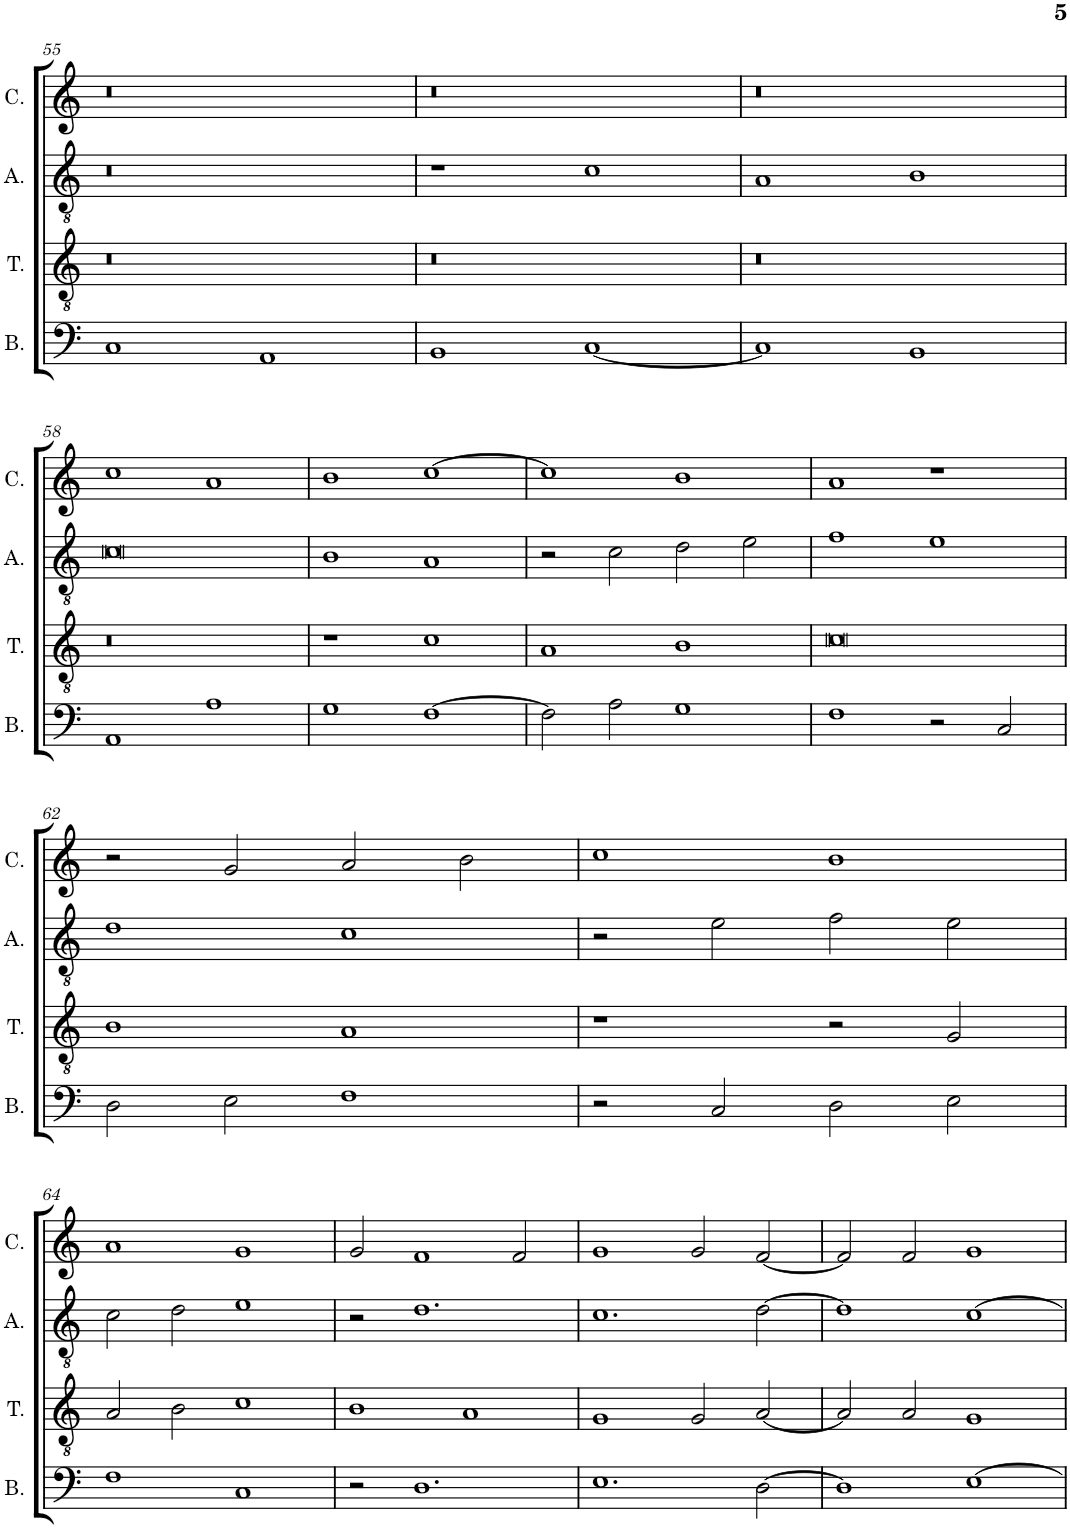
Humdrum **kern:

**kern	**kern	**kern	**kern
*part4	*part3	*part2	*part1
*staff4	*staff3	*staff2	*staff1
*I"Bassus	*I"Tenor	*I"Altus	*I"Cantus
*I'B.	*I'T.	*I'A.	*I'C.
!!LO:PB:g=z
*clefF4	*clefGv2	*clefGv2	*clefG2
*k[]	*k[]	*k[]	*k[]
*M2/1	*M2/1	*M2/1	*M2/1
=55	=55	=55	=55
1C	0r	0r	0r
1AA	.	.	.
=56	=56	=56	=56
1BB	0r	1r	0r
[1C	.	1c	.
=57	=57	=57	=57
1C]	0r	1A	0r
1BB	.	1B	.
!!LO:LB:g=z
=58	=58	=58	=58
1AA	0r	0c	1cc
1A	.	.	1a
=59	=59	=59	=59
1G	1r	1B	1b
[1F	1c	1A	[1cc
=60	=60	=60	=60
2F\]	1A	2r	1cc]
2A\	.	2c\	.
1G	1B	2d\	1b
.	.	2e\	.
=61	=61	=61	=61
1F	0c	1f	1a
2r	.	1e	1r
2C/	.	.	.
!!LO:LB:g=z
=62	=62	=62	=62
2D\	1B	1d	2r
2E\	.	.	2g/
1F	1A	1c	2a/
.	.	.	2b\
=63	=63	=63	=63
2r	1r	2r	1cc
2C/	.	2e\	.
2D\	2r	2f\	1b
2E\	2G/	2e\	.
!!LO:LB:g=z
=64	=64	=64	=64
1F	2A/	2c\	1a
.	2B\	2d\	.
1C	1c	1e	1g
=65	=65	=65	=65
2r	1B	2r	2g/
1.D	.	1.d	1f
.	1A	.	.
.	.	.	2f/
=66	=66	=66	=66
1.E	1G	1.c	1g
.	2G/	.	2g/
[2D\	[2A/	[2d\	[2f/
=67	=67	=67	=67
1D]	2A/]	1d]	2f/]
.	2A/	.	2f/
[1E	1G	[1c	1g
=	=	=	=
*-	*-	*-	*-
